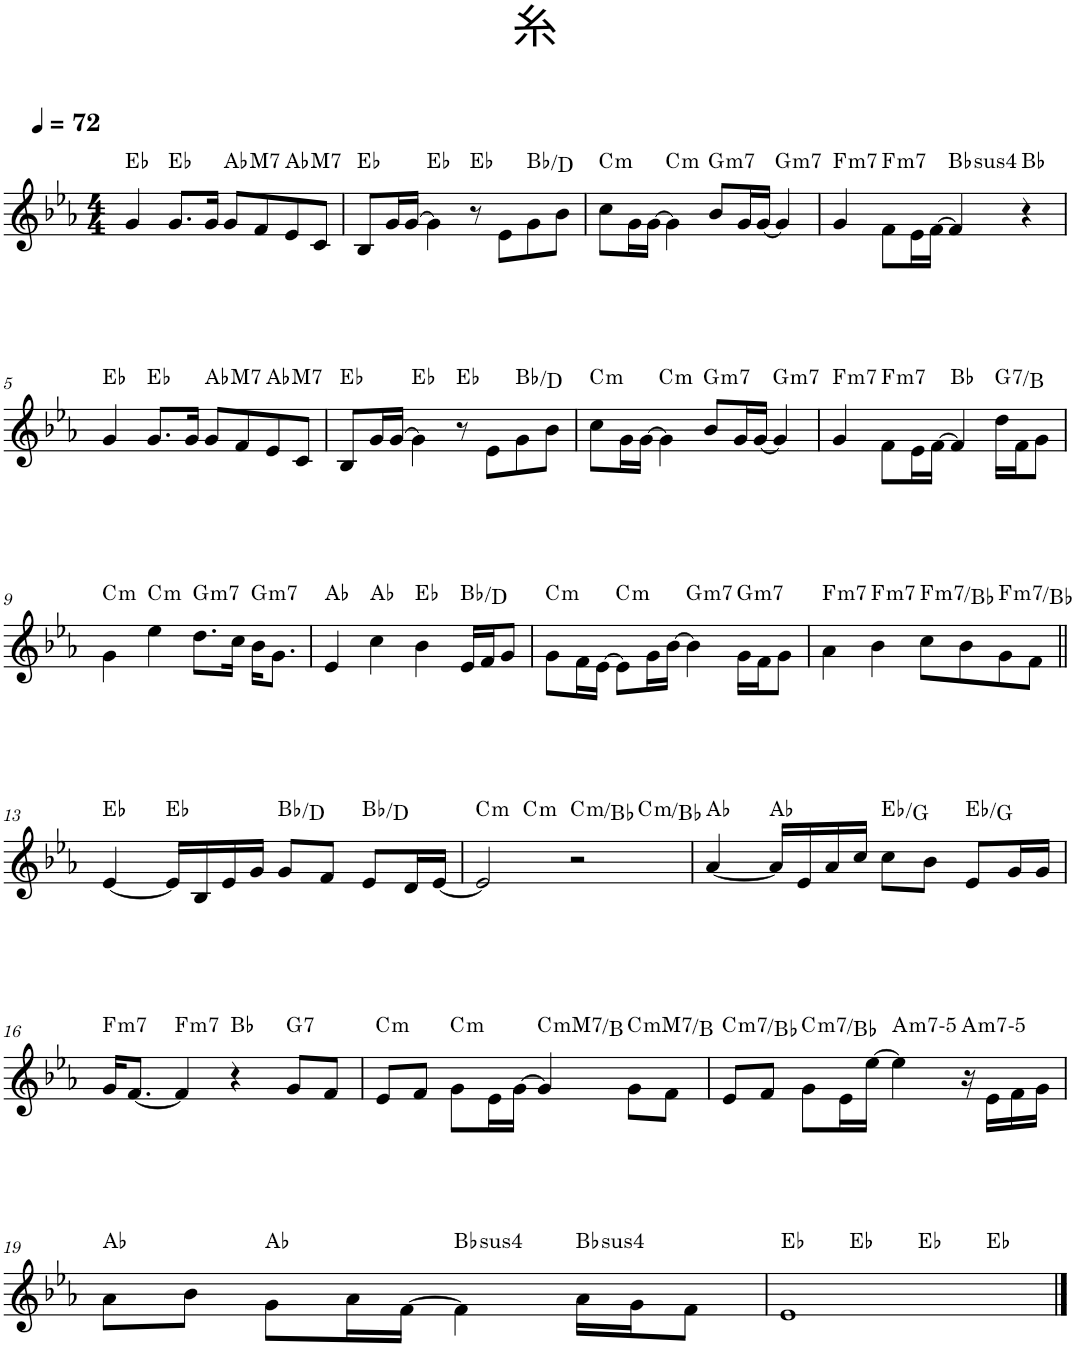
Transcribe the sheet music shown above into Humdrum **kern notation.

**kern	**harte
*part1	*part1
*staff1	*
*I"Piano	*
*I'Pno.	*
*clefG2	*
*k[b-e-a-]	*
*E-:	*
*M4/4	*
*MM72	*
=1	=1
4g/	Eb:maj
8.g/L	Eb:maj
16g/Jk	.
!	!LO:H:kt=M7
8g/L	Ab:maj7
8f/	.
!	!LO:H:kt=M7
8e-/	Ab:maj7
8c/J	.
=2	=2
8B-/L	Eb:maj
16g/L	.
[16g/JJ	.
4g\]	Eb:maj
8r	Eb:maj
8e-\L	.
8g\	Bb:maj/3
8b-\J	.
=3	=3
!	!LO:H:kt=m
8cc\L	C:min
16g\L	.
[16g\JJ	.
!	!LO:H:kt=m
4g\]	C:min
!	!LO:H:kt=m7
8b-/L	G:min7
16g/L	.
[16g/JJ	.
!	!LO:H:kt=m7
4g/]	G:min7
=4	=4
!	!LO:H:kt=m7
4g/	F:min7
!	!LO:H:kt=m7
8f\L	F:min7
16e-\L	.
[16f\JJ	.
!	!LO:H:kt=4
4f/]	Bb:sus4
4r	Bb:maj
!!LO:LB:g=z
=5	=5
4g/	Eb:maj
8.g/L	Eb:maj
16g/Jk	.
!	!LO:H:kt=M7
8g/L	Ab:maj7
8f/	.
!	!LO:H:kt=M7
8e-/	Ab:maj7
8c/J	.
=6	=6
8B-/L	Eb:maj
16g/L	.
[16g/JJ	.
4g\]	Eb:maj
8r	Eb:maj
8e-\L	.
8g\	Bb:maj/3
8b-\J	.
=7	=7
!	!LO:H:kt=m
8cc\L	C:min
16g\L	.
[16g\JJ	.
!	!LO:H:kt=m
4g\]	C:min
!	!LO:H:kt=m7
8b-/L	G:min7
16g/L	.
[16g/JJ	.
!	!LO:H:kt=m7
4g/]	G:min7
=8	=8
!	!LO:H:kt=m7
4g/	F:min7
!	!LO:H:kt=m7
8f\L	F:min7
16e-\L	.
[16f\JJ	.
4f/]	Bb:maj
!	!LO:H:kt=7
16dd\LL	G:7/3
16f\J	.
8g\J	.
!!LO:LB:g=z
=9	=9
!	!LO:H:kt=m
4g\	C:min
!	!LO:H:kt=m
4ee-\	C:min
!	!LO:H:kt=m7
8.dd\L	G:min7
16cc\Jk	.
!	!LO:H:kt=m7
16b-\KL	G:min7
8.g\J	.
=10	=10
4e-/	Ab:maj
4cc\	Ab:maj
4b-\	Eb:maj
16e-/LL	Bb:maj/3
16f/J	.
8g/J	.
=11	=11
!	!LO:H:kt=m
8g\L	C:min
16f\L	.
[16e-\JJ	.
!	!LO:H:kt=m
8e-\L]	C:min
16g\L	.
[16b-\JJ	.
!	!LO:H:kt=m7
4b-\]	G:min7
!	!LO:H:kt=m7
16g\LL	G:min7
16f\J	.
8g\J	.
=12	=12
!	!LO:H:kt=m7
4a-\	F:min7
!	!LO:H:kt=m7
4b-\	F:min7
!	!LO:H:kt=m7
8cc\L	F:min7/4
8b-\	.
!	!LO:H:kt=m7
8g\	F:min7/4
8f\J	.
!!LO:LB:g=z
=13||	=13||
[4e-/	Eb:maj
16e-/LL]	Eb:maj
16B-/	.
16e-/	.
16g/JJ	.
8g/L	Bb:maj/3
8f/J	.
8e-/L	Bb:maj/3
16d/L	.
[16e-/JJ	.
=14	=14
!	!LO:H:kt=m
*^	*
*	*^	*
2e-/]	4ryy	2.ryy	C:min
!	!	!	!LO:H:kt=m
.	2.ryy	.	C:min
!	!	!	!LO:H:kt=m
2r	.	.	C:min/b7
!	!	!	!LO:H:kt=m
.	.	4ryy	C:min/b7
*v	*v	*v	*
=15	=15
[4a-/	Ab:maj
16a-/LL]	Ab:maj
16e-/	.
16a-/	.
16cc/JJ	.
8cc\L	Eb:maj/3
8b-\J	.
8e-/L	Eb:maj/3
16g/L	.
16g/JJ	.
!!LO:LB:g=z
=16	=16
!	!LO:H:kt=m7
16g/KL	F:min7
[8.f/J	.
!	!LO:H:kt=m7
4f/]	F:min7
4r	Bb:maj
!	!LO:H:kt=7
8g/L	G:7
8f/J	.
=17	=17
!	!LO:H:kt=m
8e-/L	C:min
8f/J	.
!	!LO:H:kt=m
8g\L	C:min
16e-\L	.
[16g\JJ	.
!	!LO:H:kt=mM7
4g/]	C:minmaj7/7
!	!LO:H:kt=mM7
8g\L	C:minmaj7/7
8f\J	.
=18	=18
!	!LO:H:kt=m7
8e-/L	C:min7/b7
8f/J	.
!	!LO:H:kt=m7
8g\L	C:min7/b7
16e-\L	.
[16ee-\JJ	.
!	!LO:H:kt=m7-5
4ee-\]	A:hdim7
!	!LO:H:kt=m7-5
16r	A:hdim7
16e-\LL	.
16f\	.
16g\JJ	.
!!LO:LB:g=z
=19	=19
8a-\L	Ab:maj
8b-\J	.
8g\L	Ab:maj
16a-\L	.
[16f\JJ	.
!	!LO:H:kt=4
4f\]	Bb:sus4
!	!LO:H:kt=4
16a-\LL	Bb:sus4
16g\J	.
8f\J	.
=20	=20
*^	*
*	*^	*
*	*	*^	*
1e-	4ryy	2ryy	2.ryy	Eb:maj
.	2.ryy	.	.	Eb:maj
.	.	2ryy	.	Eb:maj
.	.	.	4ryy	Eb:maj
*v	*v	*v	*v	*
==	==
*-	*-
